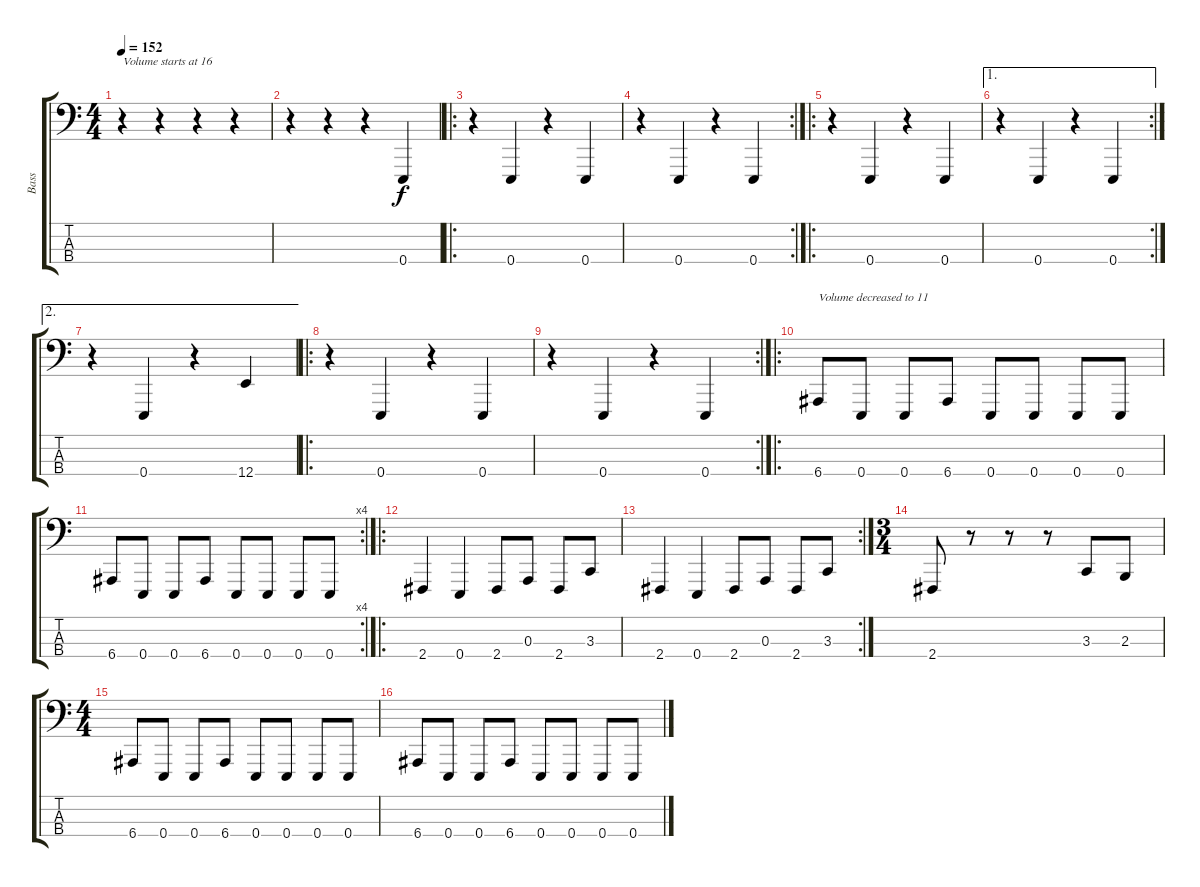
\track ("Bass" "Bass") {instrument lead8bassandlead}
\staff {score tabs}
\tuning (G2 D2 A1 E1) {hide}
\ts (4 4)
\tempo 152
\clef f4
\ks c
r.4{txt "Volume starts at 16" dy f volume 16 instrument lead8bassandlead} r.4 r.4 r.4 |
r.4 r.4 r.4 0.4.4 |
\ro
r.4 0.4.4 r.4 0.4.4 |
\rc 2
r.4 0.4.4 r.4 0.4.4 |
\ro
r.4 0.4.4 r.4 0.4.4 |
\ae 1
\rc 2
r.4 0.4.4 r.4 0.4.4 |
\ae 2
r.4 0.4.4 r.4 12.4.4 |
\ro
r.4 0.4.4 r.4 0.4.4 |
\rc 2
r.4 0.4.4 r.4 0.4.4 |
\ro
6.4.8{txt "Volume decreased to 11" volume 11} 0.4.8 0.4.8 6.4.8 0.4.8 0.4.8 0.4.8 0.4.8 |
\rc 4
6.4.8 0.4.8 0.4.8 6.4.8 0.4.8 0.4.8 0.4.8 0.4.8 |
\ro
2.4.4 0.4.4 2.4.8 0.3.8 2.4.8 3.3.8 |
\rc 2
2.4.4 0.4.4 2.4.8 0.3.8 2.4.8 3.3.8 |
\ts (3 4)
2.4.8 r.8 r.8 r.8 3.3.8 2.3.8 |
\ts (4 4)
6.4.8 0.4.8 0.4.8 6.4.8 0.4.8 0.4.8 0.4.8 0.4.8 |
6.4.8 0.4.8 0.4.8 6.4.8 0.4.8 0.4.8 0.4.8 0.4.8
